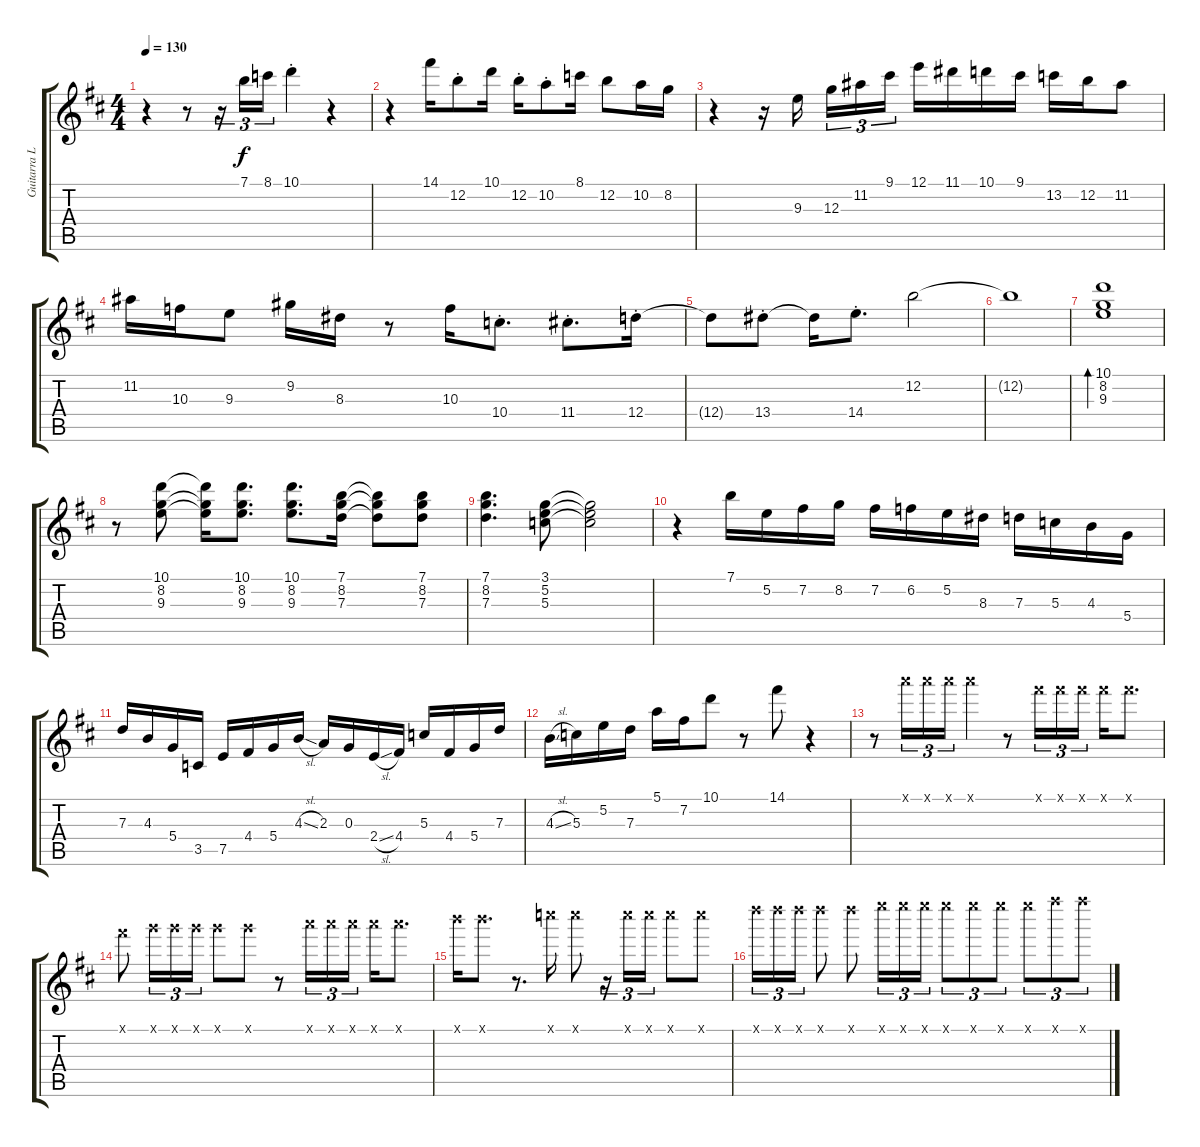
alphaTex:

\track ("Guitarra Líder" "Guitarra L") {instrument acousticguitarsteel}
\staff {score tabs}
\tuning (E4 B3 G3 D3 A2 E2) {hide}
\ts (4 4)
\tempo 130
\clef g2
\ks d
r.4{dy f} r.8 r.16{tu (3 2)} 7.1.16{tu (3 2)} 8.1.16{tu (3 2)} 10.1{st}.4 r.4 |
r.4 14.1.16 12.2{st}.8 10.1.16 12.2{st}.16 10.2{st}.8 8.1.16 12.2.8 10.2.16 8.2.16 |
r.4 r.16 9.3.16{beam splitsecondary} 12.3.16{tu (3 2)} 11.2.16{tu (3 2)} 9.1.16{tu (3 2)} 12.1.16 11.1.16 10.1.16 9.1.16 13.2.16 12.2.16 11.2.8 |
11.2.16 10.3.16 9.3.8 9.2.16 8.3.16 r.8 10.3.16 10.4{st}.8{d} 11.4{st}.8{d} 12.4{st}.16 |
12.4{t}.8 13.4{st}.8 13.4{t}.16 14.4{st}.8{d} 12.2.2 |
12.2{t}.1 |
(10.1 8.2 9.3).1{bd 480} |
r.8 (10.1 8.2 9.3).8 (10.1{t} 8.2{t} 9.3{t}).16 (10.1 8.2 9.3).8{d} (10.1 8.2 9.3).8{d} (7.1 8.2 7.3).16 (7.1{t} 8.2{t} 7.3{t}).8 (7.1 8.2 7.3).8 |
(7.1 8.2 7.3).4{d} (3.1 5.2 5.3).8 (3.1{t} 5.2{t} 5.3{t}).2 |
r.4 7.1.16 5.2.16 7.2.16 8.2.16 7.2.16 6.2.16 5.2.16 8.3.16 7.3.16 5.3.16 4.3.16 5.4.16 |
7.3.16 4.3.16 5.4.16 3.5.16 7.5.16 4.4.16 5.4.16 4.3{sl}.16 2.3.16 0.3.16 2.4{sl}.16 4.4.16 5.3.16 4.4.16 5.4.16 7.3.16 |
4.3{sl}.16 5.3.16 5.2.16 7.3.16 5.1.16 7.2.16 10.1.8 r.8 14.1.8 r.4 |
r.8 17.1{x}.16{tu (3 2)} 17.1{x}.16{tu (3 2)} 17.1{x}.16{tu (3 2)} 17.1{x}.4 r.8 14.1{x}.16{tu (3 2)} 14.1{x}.16{tu (3 2)} 14.1{x}.16{tu (3 2)} 14.1{x}.16 14.1{x}.8{d} |
14.1{x}.8 15.1{x}.16{tu (3 2)} 15.1{x}.16{tu (3 2)} 15.1{x}.16{tu (3 2)} 15.1{x}.8 15.1{x}.8 r.8 17.1{x}.16{tu (3 2)} 17.1{x}.16{tu (3 2)} 17.1{x}.16{tu (3 2)} 17.1{x}.16 17.1{x}.8{d} |
19.1{x}.16 19.1{x}.8{d} r.8{d} 20.1{x}.16 20.1{x}.8 r.16{tu (3 2)} 20.1{x}.16{tu (3 2)} 20.1{x}.16{tu (3 2)} 20.1{x}.8 20.1{x}.8 |
22.1{x}.16{tu (3 2)} 22.1{x}.16{tu (3 2)} 22.1{x}.16{tu (3 2)} 22.1{x}.8 22.1{x}.8 24.1{x}.16{tu (3 2)} 24.1{x}.16{tu (3 2)} 24.1{x}.16{tu (3 2)} 24.1{x}.8{tu (3 2)} 24.1{x}.8{tu (3 2)} 24.1{x}.8{tu (3 2)} 24.1{x}.8{tu (3 2)} 14.1{x}.8{tu (3 2) ot 8vb} 14.1{x}.8{tu (3 2) ot 8vb}
